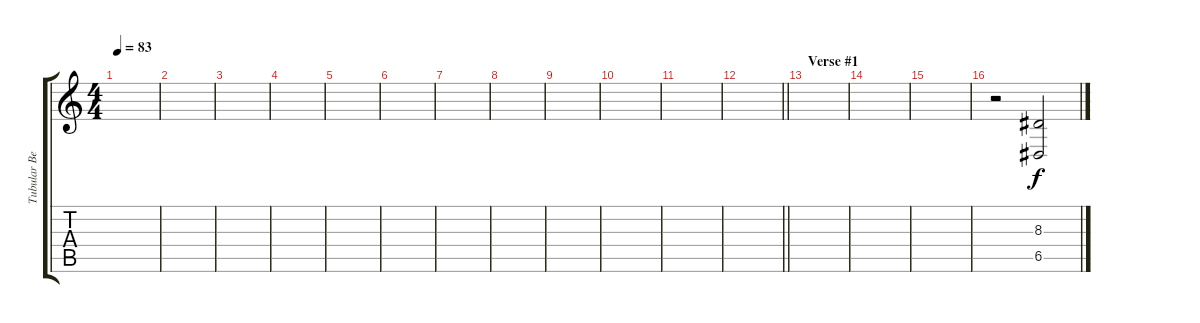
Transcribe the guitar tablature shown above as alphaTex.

\track ("Tubular Bells" "Tubular Be") {instrument tubularbells}
\staff {score tabs}
\tuning (E4 B3 G3 D3 A2 E2) {hide}
\ts (4 4)
\tempo 83
\clef g2
\ks c
|
|
|
|
|
|
|
|
|
|
|
\barLineRight lightlight
|
\section ("" "Verse #1")
|
|
|
r.2 (8.3 6.5).2
